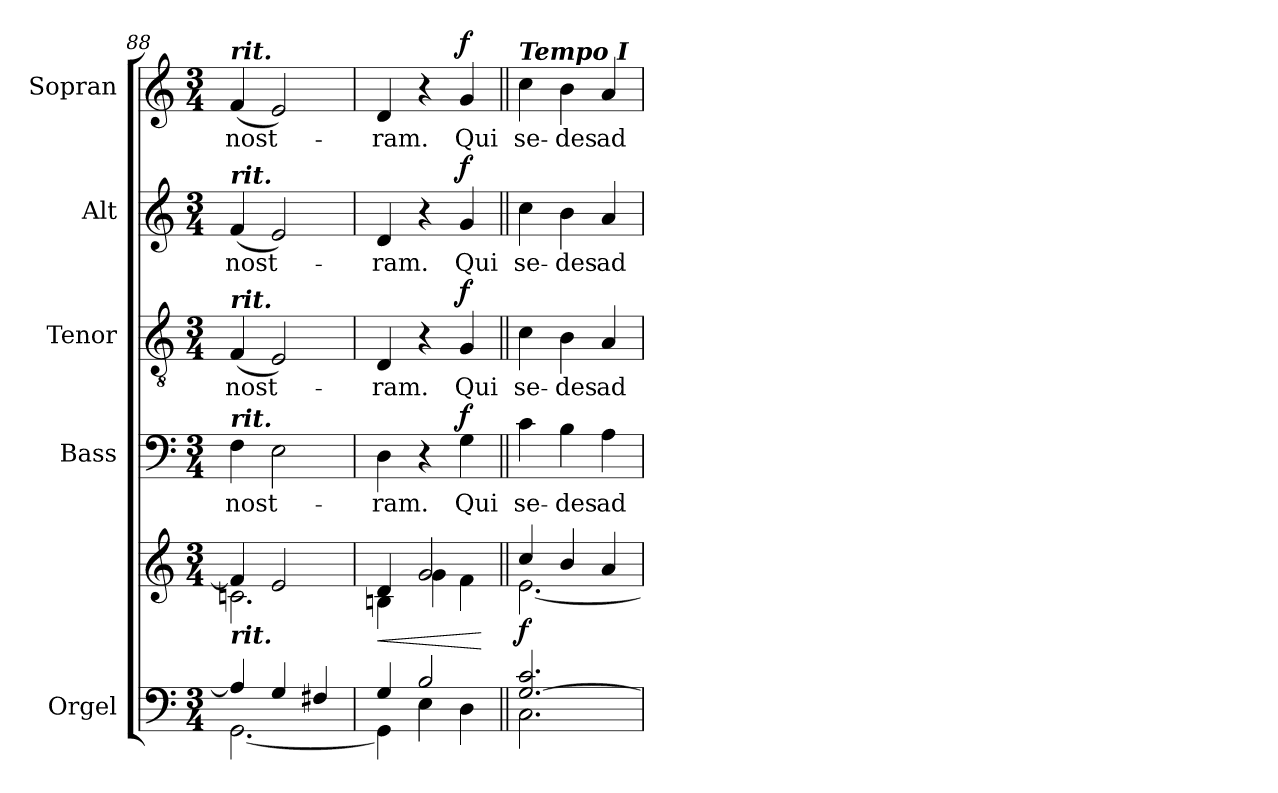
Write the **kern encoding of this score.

**kern	**kern	**dynam	**kern	**text	**dynam	**kern	**text	**dynam	**kern	**text	**dynam	**kern	**text	**dynam
*part5	*part5	*part5	*part4	*part4	*part4	*part3	*part3	*part3	*part2	*part2	*part2	*part1	*part1	*part1
*staff6	*staff5	*staff5/6	*staff4	*staff4	*staff4	*staff3	*staff3	*staff3	*staff2	*staff2	*staff2	*staff1	*staff1	*staff1
*I"Orgel	*	*	*I"Bass	*	*	*I"Tenor	*	*	*I"Alt	*	*	*I"Sopran	*	*
*I'Org.	*	*	*I'B.	*	*	*I'T.	*	*	*I'A.	*	*	*I'S.	*	*
*clefF4	*clefG2	*	*clefF4	*	*	*clefGv2	*	*	*clefG2	*	*	*clefG2	*	*
*k[]	*k[]	*	*k[]	*	*	*k[]	*	*	*k[]	*	*	*k[]	*	*
*C:	*C:	*	*C:	*	*	*C:	*	*	*C:	*	*	*C:	*	*
*M3/4	*M3/4	*	*M3/4	*	*	*M3/4	*	*	*M3/4	*	*	*M3/4	*	*
=88	=88	=88	=88	=88	=88	=88	=88	=88	=88	=88	=88	=88	=88	=88
*^	*^	*	*	*	*	*	*	*	*	*	*	*	*	*
!	!	!	!	!	!	!	!	!	!	!	!	!	!	!LO:TX:a:Bi:t=rit.	!	!
!	!	!	!	!	!	!	!	!	!	!	!LO:TX:a:Bi:t=rit.	!	!	!	!	!
!	!	!	!	!	!	!	!	!LO:TX:a:Bi:t=rit.	!	!	!	!	!	!	!	!
!	!	!	!	!	!LO:TX:a:Bi:t=rit.	!	!	!	!	!	!	!	!	!	!	!
!	!	!LO:TX:b:Bi:t=rit.	!	!	!	!	!	!	!	!	!	!	!	!	!	!
!	!	!	!	!	!	!LO:LY:b	!	!	!LO:LY:b	!	!	!LO:LY:b	!	!	!LO:LY:b	!
4A/]	[<2.GG\	4f/]	2.cn\	.	4F\	nost-	.	(<4F/	nost-	.	(<4f/	nost-	.	(<4f/	nost-	.
4G/	.	2e/	.	.	2E\	.	.	2E/)	.	.	2e/)	.	.	2e/)	.	.
4F#X/	.	.	.	.	.	.	.	.	.	.	.	.	.	.	.	.
=89	=89	=89	=89	=89	=89	=89	=89	=89	=89	=89	=89	=89	=89	=89	=89	=89
!	!	!	!	!LO:HP:b	!	!LO:LY:b	!	!	!LO:LY:b	!	!	!LO:LY:b	!	!	!LO:LY:b	!
4G/	4GG\]	4d/	4Bn\	<	4D\	-ram.	.	4D/	-ram.	.	4d/	-ram.	.	4d/	-ram.	.
2B/	4E\	2g/	4g\	.	4r	.	.	4r	.	.	4r	.	.	4r	.	.
!	!	!	!	!	!	!LO:LY:b	!LO:DY:a	!	!LO:LY:b	!LO:DY:a	!	!LO:LY:b	!LO:DY:a	!	!LO:LY:b	!LO:DY:a
.	4D\	.	4f\	.	4G\	Qui	f	4G/	Qui	f	4g/	Qui	f	4g/	Qui	f
*v	*v	*	*	*	*	*	*	*	*	*	*	*	*	*	*	*
*	*v	*v	*	*	*	*	*	*	*	*	*	*	*	*	*
.	.	[	.	.	.	.	.	.	.	.	.	.	.	.
=90||	=90||	=90||	=90||	=90||	=90||	=90||	=90||	=90||	=90||	=90||	=90||	=90||	=90||	=90||
*^	*^	*	*	*	*	*	*	*	*	*	*	*	*	*
!	!	!	!	!	!	!	!	!	!	!	!	!	!	!LO:TX:a:Bi:t=Tempo I	!	!
!	!	!	!	!LO:DY:b	!	!LO:LY:b	!	!	!LO:LY:b	!	!	!LO:LY:b	!	!	!LO:LY:b	!
[<2.G/ 2.c/	2.C\	4cc/	[<2.e\	f	4c\	se-	.	4c\	se-	.	4cc\	se-	.	4cc\	se-	.
!	!	!	!	!	!	!LO:LY:b	!	!	!LO:LY:b	!	!	!LO:LY:b	!	!	!LO:LY:b	!
.	.	4b/	.	.	4B\	-des	.	4B\	-des	.	4b\	-des	.	4b\	-des	.
!	!	!	!	!	!	!LO:LY:b	!	!	!LO:LY:b	!	!	!LO:LY:b	!	!	!LO:LY:b	!
.	.	4a/	.	.	4A\	ad	.	4A/	ad	.	4a/	ad	.	4a/	ad	.
*v	*v	*	*	*	*	*	*	*	*	*	*	*	*	*	*	*
*	*v	*v	*	*	*	*	*	*	*	*	*	*	*	*	*
=	=	=	=	=	=	=	=	=	=	=	=	=	=	=
*-	*-	*-	*-	*-	*-	*-	*-	*-	*-	*-	*-	*-	*-	*-
